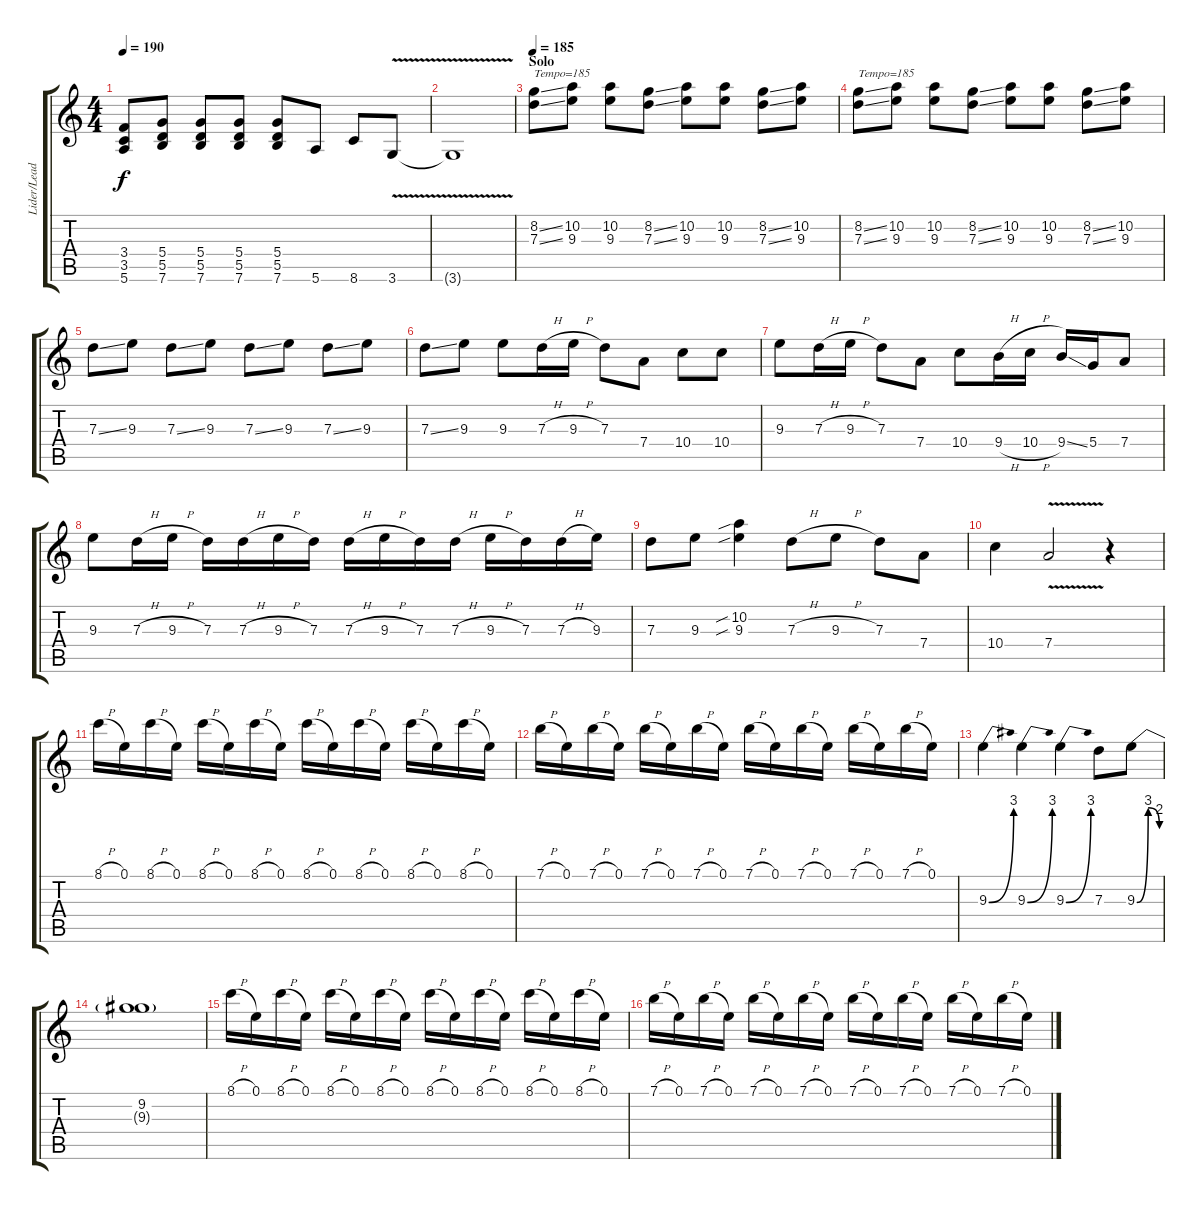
\track ("Lider/Lead" "Lider/Lead") {instrument overdrivenguitar}
\staff {score tabs}
\tuning (E4 B3 G3 D3 A2 E2) {hide}
\ts (4 4)
\tempo 190
\clef g2
\ks c
(3.4 3.5 5.6).8{dy f} (5.4 5.5 7.6).8 (5.4 5.5 7.6).8 (5.4 5.5 7.6).8 (5.4 5.5 7.6).8 5.6.8 8.6.8 3.6{v}.8 |
3.6{t}.1 |
\section ("" "Solo")
\tempo 185
(8.2{ss} 7.3{ss}).8{txt "Tempo=185"} (10.2 9.3).8 (10.2 9.3).8 (8.2{ss} 7.3{ss}).8 (10.2 9.3).8 (10.2 9.3).8 (8.2{ss} 7.3{ss}).8 (10.2 9.3).8 |
(8.2{ss} 7.3{ss}).8{txt "Tempo=185"} (10.2 9.3).8 (10.2 9.3).8 (8.2{ss} 7.3{ss}).8 (10.2 9.3).8 (10.2 9.3).8 (8.2{ss} 7.3{ss}).8 (10.2 9.3).8 |
7.3{ss}.8 9.3.8 7.3{ss}.8 9.3.8 7.3{ss}.8 9.3.8 7.3{ss}.8 9.3.8 |
7.3{ss}.8 9.3.8 9.3.8 7.3{h}.16 9.3{h}.16 7.3.8 7.4.8 10.4.8 10.4.8 |
9.3.8 7.3{h}.16 9.3{h}.16 7.3.8 7.4.8 10.4.8 9.4{h}.16 10.4{h}.16 9.4{ss}.16 5.4.16 7.4.8 |
9.3.8 7.3{h}.16 9.3{h}.16 7.3.16 7.3{h}.16 9.3{h}.16 7.3.16 7.3{h}.16 9.3{h}.16 7.3.16 7.3{h}.16 9.3{h}.16 7.3.16 7.3{h}.16 9.3.16 |
7.3.8 9.3.8 (10.2{sib} 9.3{sib}).4 7.3{h}.8 9.3{h}.8 7.3.8 7.4.8 |
10.4.4 7.4{v}.2 r.4 |
8.1{h}.16 0.1.16 8.1{h}.16 0.1.16 8.1{h}.16 0.1.16 8.1{h}.16 0.1.16 8.1{h}.16 0.1.16 8.1{h}.16 0.1.16 8.1{h}.16 0.1.16 8.1{h}.16 0.1.16 |
7.1{h}.16 0.1.16 7.1{h}.16 0.1.16 7.1{h}.16 0.1.16 7.1{h}.16 0.1.16 7.1{h}.16 0.1.16 7.1{h}.16 0.1.16 7.1{h}.16 0.1.16 7.1{h}.16 0.1.16 |
9.3{be (bend 0 0 60 12)}.4 9.3{be (bend 0 0 60 12)}.4 9.3{be (bend 0 0 60 12)}.4 7.3.8 9.3{be (bendrelease 0 0 10 12 30 12 60 8)}.8 |
(9.2 9.3{t}).1 |
8.1{h}.16 0.1.16 8.1{h}.16 0.1.16 8.1{h}.16 0.1.16 8.1{h}.16 0.1.16 8.1{h}.16 0.1.16 8.1{h}.16 0.1.16 8.1{h}.16 0.1.16 8.1{h}.16 0.1.16 |
7.1{h}.16 0.1.16 7.1{h}.16 0.1.16 7.1{h}.16 0.1.16 7.1{h}.16 0.1.16 7.1{h}.16 0.1.16 7.1{h}.16 0.1.16 7.1{h}.16 0.1.16 7.1{h}.16 0.1.16
